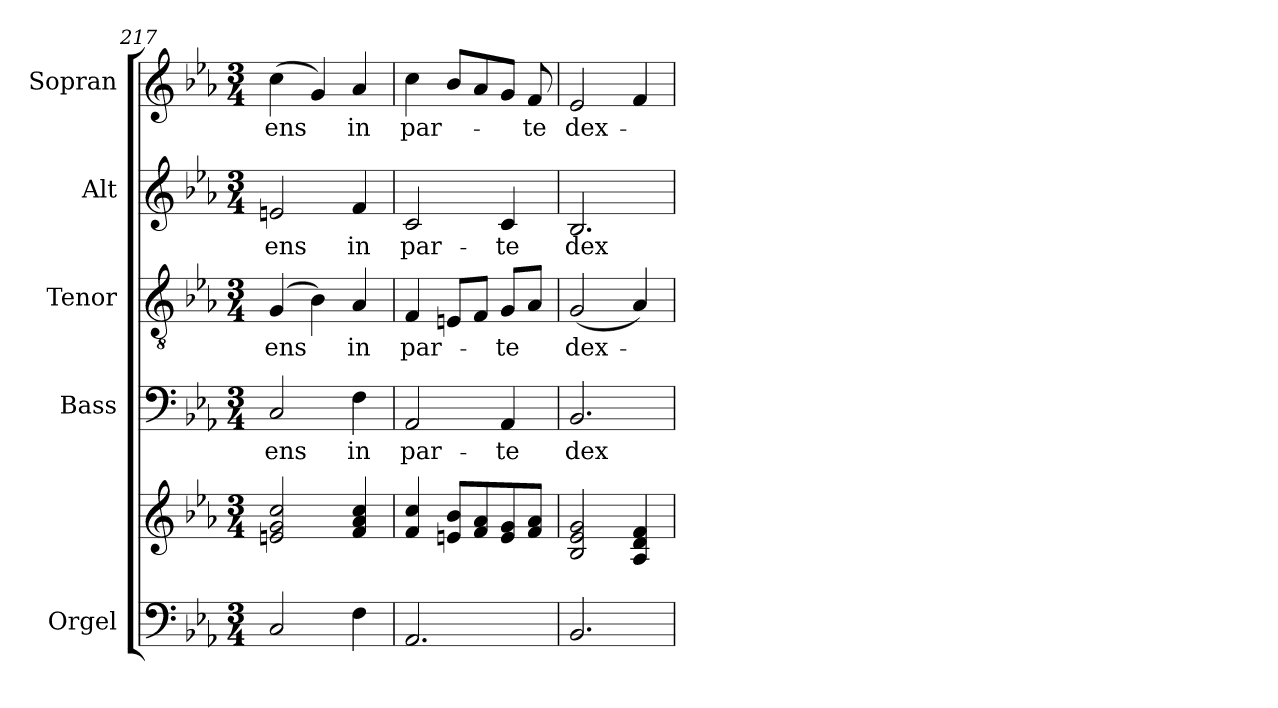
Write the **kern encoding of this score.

**kern	**kern	**kern	**text	**kern	**text	**kern	**text	**kern	**text
*part5	*part5	*part4	*part4	*part3	*part3	*part2	*part2	*part1	*part1
*staff6	*staff5	*staff4	*staff4	*staff3	*staff3	*staff2	*staff2	*staff1	*staff1
*I"Orgel	*	*I"Bass	*	*I"Tenor	*	*I"Alt	*	*I"Sopran	*
*I'Org.	*	*I'B.	*	*I'T.	*	*I'A.	*	*I'S.	*
*clefF4	*clefG2	*clefF4	*	*clefGv2	*	*clefG2	*	*clefG2	*
*k[b-e-a-]	*k[b-e-a-]	*k[b-e-a-]	*	*k[b-e-a-]	*	*k[b-e-a-]	*	*k[b-e-a-]	*
*E-:	*E-:	*E-:	*	*E-:	*	*E-:	*	*E-:	*
*M3/4	*M3/4	*M3/4	*	*M3/4	*	*M3/4	*	*M3/4	*
=217	=217	=217	=217	=217	=217	=217	=217	=217	=217
!	!	!	!LO:LY:b	!	!LO:LY:b	!	!LO:LY:b	!	!LO:LY:b
2C/	2en/ 2g/ 2cc/	2C/	-ens	(4G/	-ens	2en/	-ens	(>4cc\	-ens
.	.	.	.	4B-\)	.	.	.	4g/)	.
!	!	!	!LO:LY:b	!	!LO:LY:b	!	!LO:LY:b	!	!LO:LY:b
4F\	4f/ 4a-/ 4cc/	4F\	in	4A-/	in	4f/	in	4a-/	in
=218	=218	=218	=218	=218	=218	=218	=218	=218	=218
!	!	!	!LO:LY:b	!	!LO:LY:b	!	!LO:LY:b	!	!LO:LY:b
2.AA-/	4f/ 4cc/	2AA-/	par-	4F/	par-	2c/	par-	4cc\	par-
.	8en/ 8b-/L	.	.	8En/L	.	.	.	8b-/L	.
.	8f/ 8a-/	.	.	8F/J	.	.	.	8a-/	.
!	!	!	!LO:LY:b	!	!LO:LY:b	!	!LO:LY:b	!	!
.	8e/ 8g/	4AA-/	-te	8G/L	-te	4c/	-te	8g/J	.
!	!	!	!	!	!	!	!	!	!LO:LY:b
.	8f/ 8a-/J	.	.	8A-/J	.	.	.	8f/	-te
=219	=219	=219	=219	=219	=219	=219	=219	=219	=219
!	!	!	!LO:LY:b	!	!LO:LY:b	!	!LO:LY:b	!	!LO:LY:b
2.BB-/	2B-/ 2e-/ 2g/	2.BB-/	dex-	(<2G/	dex-	2.B-/	dex-	2e-/	dex-
.	4A-/ 4d/ 4f/	.	.	4A-/)	.	.	.	4f/	.
=	=	=	=	=	=	=	=	=	=
*-	*-	*-	*-	*-	*-	*-	*-	*-	*-
